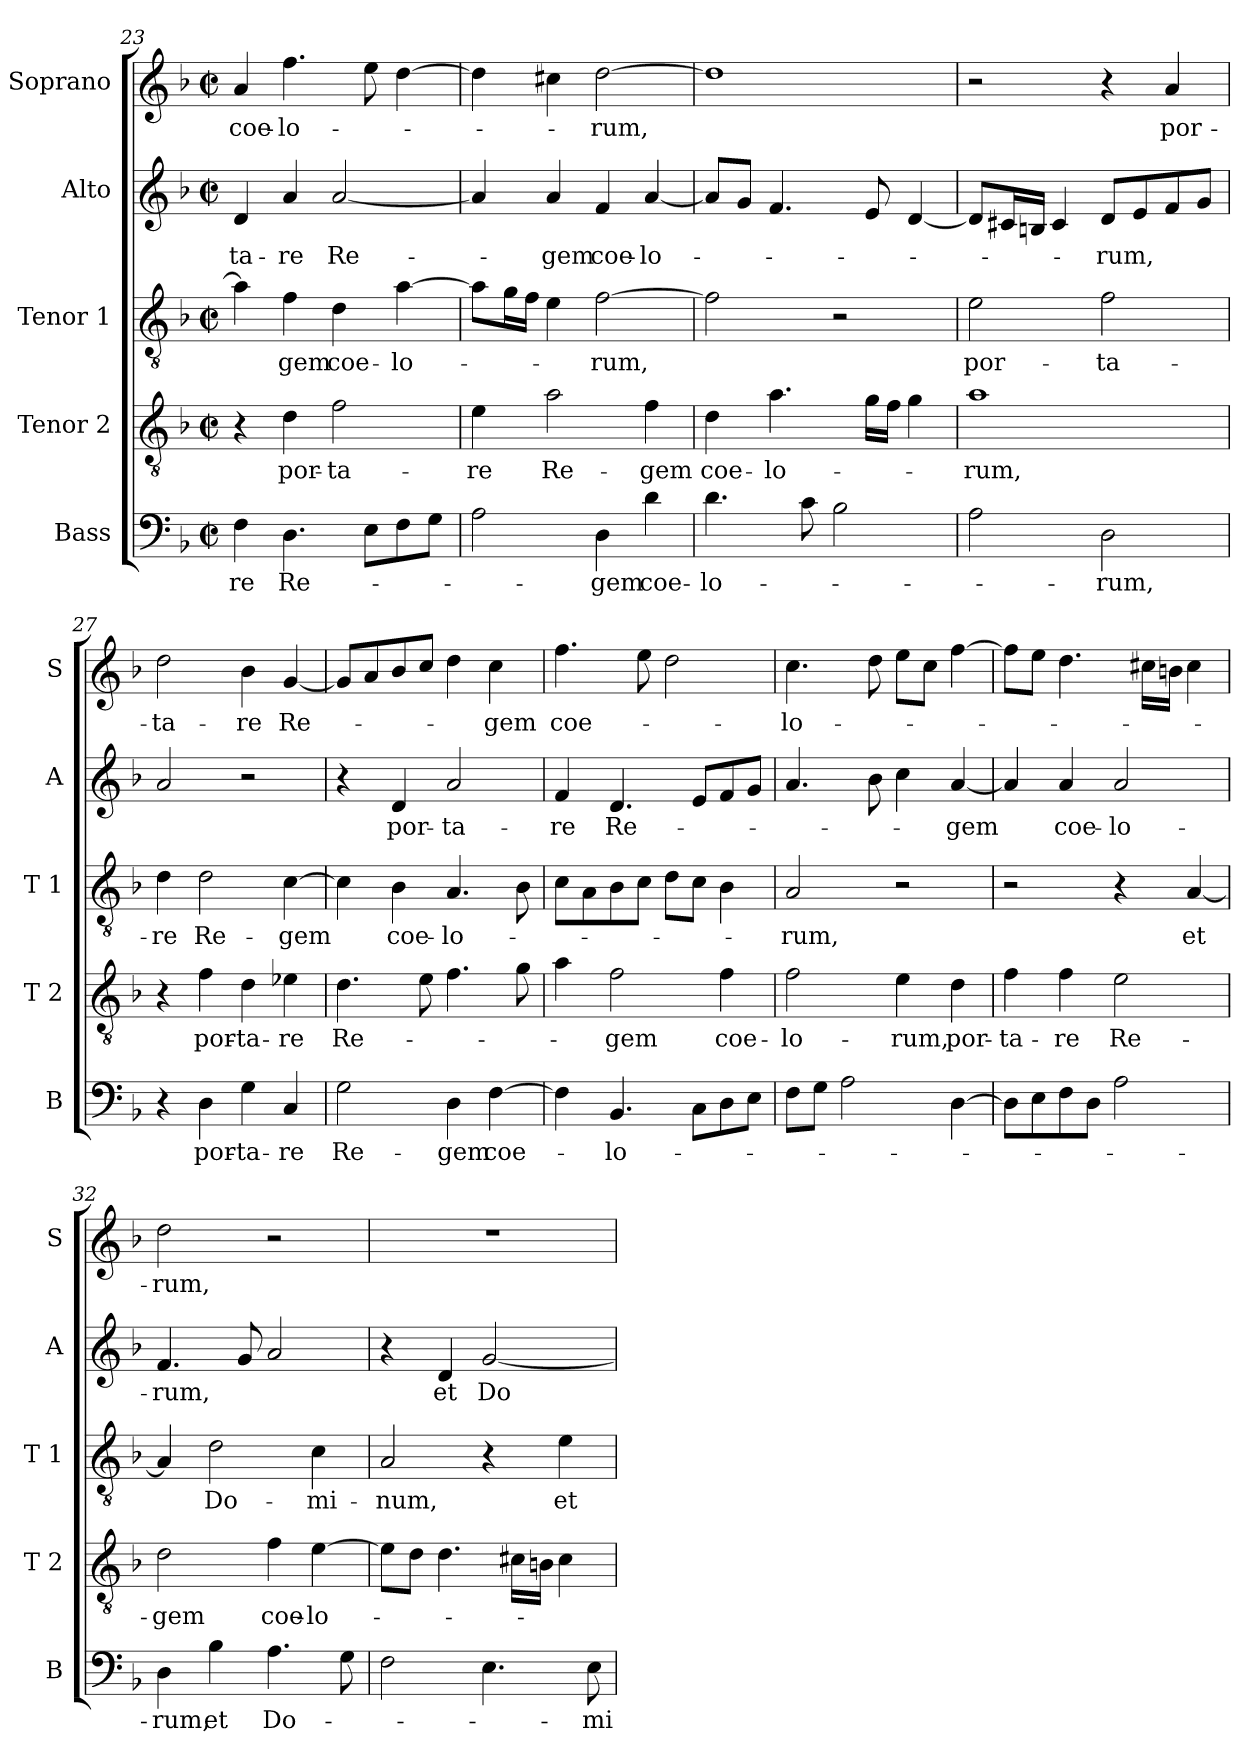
**kern	**text	**kern	**text	**kern	**text	**kern	**text	**kern	**text
*part5	*part5	*part4	*part4	*part3	*part3	*part2	*part2	*part1	*part1
*staff5	*staff5	*staff4	*staff4	*staff3	*staff3	*staff2	*staff2	*staff1	*staff1
*I"Bass	*	*I"Tenor 2	*	*I"Tenor 1	*	*I"Alto	*	*I"Soprano	*
*I'B	*	*I'T 2	*	*I'T 1	*	*I'A	*	*I'S	*
*clefF4	*	*clefGv2	*	*clefGv2	*	*clefG2	*	*clefG2	*
*k[b-]	*	*k[b-]	*	*k[b-]	*	*k[b-]	*	*k[b-]	*
*d:	*	*d:	*	*d:	*	*d:	*	*d:	*
*M2/2	*	*M2/2	*	*M2/2	*	*M2/2	*	*M2/2	*
*met(c|)	*	*met(c|)	*	*met(c|)	*	*met(c|)	*	*met(c|)	*
=23	=23	=23	=23	=23	=23	=23	=23	=23	=23
4F\	-re	4r	.	4a\]	.	4d/	-ta-	4a/	coe-
4.D\	Re-	4d\	por-	4f\	-gem	4a/	-re	4.ff\	-lo-
.	.	2f\	-ta-	4d\	coe-	[2a/	Re-	.	.
8E\L	.	.	.	.	.	.	.	8ee\	.
8F\	.	.	.	[4a\	-lo-	.	.	[4dd\	.
8G\J	.	.	.	.	.	.	.	.	.
=24	=24	=24	=24	=24	=24	=24	=24	=24	=24
2A\	.	4e\	-re	8a\L]	.	4a/]	.	4dd\]	.
.	.	.	.	16g\L	.	.	.	.	.
.	.	.	.	16f\JJ	.	.	.	.	.
.	.	2a\	Re-	4e\	.	4a/	-gem	4cc#X\	.
4D\	-gem	.	.	[2f\	-rum,	4f/	coe-	[2dd\	-rum,
4d\	coe-	4f\	-gem	.	.	[4a/	-lo-	.	.
=25	=25	=25	=25	=25	=25	=25	=25	=25	=25
4.d\	-lo-	4d\	coe-	2f\]	.	8a/L]	.	1dd]	.
.	.	.	.	.	.	8g/J	.	.	.
.	.	4.a\	-lo-	.	.	4.f/	.	.	.
8c\	.	.	.	.	.	.	.	.	.
2B-\	.	.	.	2r	.	.	.	.	.
.	.	16g\LL	.	.	.	8e/	.	.	.
.	.	16f\JJ	.	.	.	.	.	.	.
.	.	4g\	.	.	.	[4d/	.	.	.
=26	=26	=26	=26	=26	=26	=26	=26	=26	=26
2A\	.	1a	-rum,	2e\	por-	8d/L]	.	2r	.
.	.	.	.	.	.	16c#X/L	.	.	.
.	.	.	.	.	.	16Bn/JJ	.	.	.
.	.	.	.	.	.	4c#/	.	.	.
2D\	-rum,	.	.	2f\	-ta-	8d/L	-rum,	4r	.
.	.	.	.	.	.	8e/	.	.	.
.	.	.	.	.	.	8f/	.	4a/	por-
.	.	.	.	.	.	8g/J	.	.	.
!!LO:LB:g=z
=27	=27	=27	=27	=27	=27	=27	=27	=27	=27
4r	.	4r	.	4d\	-re	2a/	.	2dd\	-ta-
4D\	por-	4f\	por-	2d\	Re-	.	.	.	.
4G\	-ta-	4d\	-ta-	.	.	2r	.	4b-\	-re
4C/	-re	4e-X\	-re	[4c\	-gem	.	.	[4g/	Re-
=28	=28	=28	=28	=28	=28	=28	=28	=28	=28
2G\	Re-	4.d\	Re-	4c\]	.	4r	.	8g/L]	.
.	.	.	.	.	.	.	.	8a/	.
.	.	.	.	4B-\	coe-	4d/	por-	8b-/	.
.	.	8e\	.	.	.	.	.	8cc/J	.
4D\	-gem	4.f\	.	4.A/	-lo-	2a/	-ta-	4dd\	.
[4F\	coe-	.	.	.	.	.	.	4cc\	-gem
.	.	8g\	.	8B-\	.	.	.	.	.
=29	=29	=29	=29	=29	=29	=29	=29	=29	=29
4F\]	.	4a\	.	8c\L	.	4f/	-re	4.ff\	coe-
.	.	.	.	8A\	.	.	.	.	.
4.BB-/	-lo-	2f\	-gem	8B-\	.	4.d/	Re-	.	.
.	.	.	.	8c\J	.	.	.	8ee\	.
.	.	.	.	8d\L	.	.	.	2dd\	.
8C\L	.	.	.	8c\J	.	8e/L	.	.	.
8D\	.	4f\	coe-	4B-\	.	8f/	.	.	.
8E\J	.	.	.	.	.	8g/J	.	.	.
=30	=30	=30	=30	=30	=30	=30	=30	=30	=30
8F\L	.	2f\	-lo-	2A/	-rum,	4.a/	.	4.cc\	-lo-
8G\J	.	.	.	.	.	.	.	.	.
2A\	.	.	.	.	.	.	.	.	.
.	.	.	.	.	.	8b-\	.	8dd\	.
.	.	4e\	-rum,	2r	.	4cc\	.	8ee\L	.
.	.	.	.	.	.	.	.	8cc\J	.
[4D\	.	4d\	por-	.	.	[4a/	-gem	[4ff\	.
=31	=31	=31	=31	=31	=31	=31	=31	=31	=31
8D\L]	.	4f\	-ta-	2r	.	4a/]	.	8ff\L]	.
8E\	.	.	.	.	.	.	.	8ee\J	.
8F\	.	4f\	-re	.	.	4a/	coe-	4.dd\	.
8D\J	.	.	.	.	.	.	.	.	.
2A\	.	2e\	Re-	4r	.	2a/	-lo-	.	.
.	.	.	.	.	.	.	.	16cc#X\LL	.
.	.	.	.	.	.	.	.	16bn\JJ	.
.	.	.	.	[4A/	et	.	.	4cc#\	.
!!LO:PB:g=z
=32	=32	=32	=32	=32	=32	=32	=32	=32	=32
4D\	-rum,	2d\	-gem	4A/]	.	4.f/	-rum,	2dd\	-rum,
4B-\	et	.	.	2d\	Do-	.	.	.	.
.	.	.	.	.	.	8g/	.	.	.
4.A\	Do-	4f\	coe-	.	.	2a/	.	2r	.
.	.	[4e\	-lo-	4c\	-mi-	.	.	.	.
8G\	.	.	.	.	.	.	.	.	.
=33	=33	=33	=33	=33	=33	=33	=33	=33	=33
2F\	.	8e\L]	.	2A/	-num,	4r	.	1r	.
.	.	8d\J	.	.	.	.	.	.	.
.	.	4.d\	.	.	.	4d/	et	.	.
4.E\	.	.	.	4r	.	[2g/	Do-	.	.
.	.	16c#X\LL	.	.	.	.	.	.	.
.	.	16Bn\JJ	.	.	.	.	.	.	.
.	.	4c#\	.	4e\	et	.	.	.	.
8E\	-mi-	.	.	.	.	.	.	.	.
=	=	=	=	=	=	=	=	=	=
*-	*-	*-	*-	*-	*-	*-	*-	*-	*-
